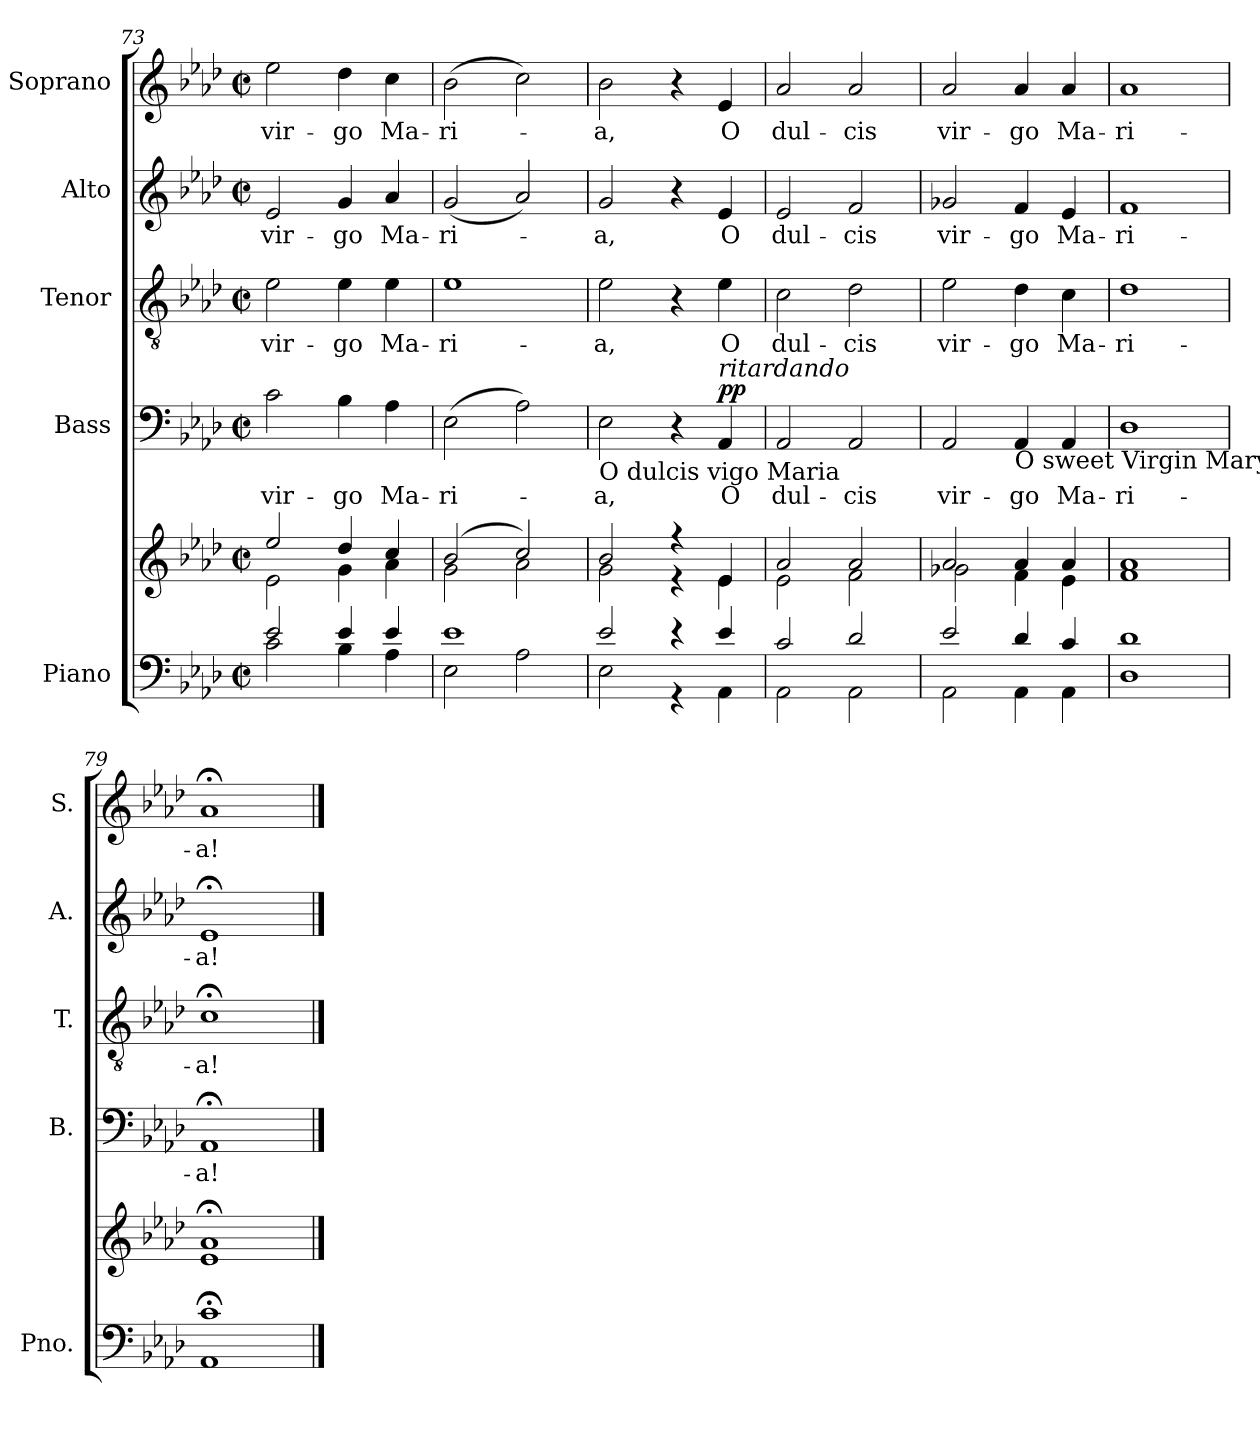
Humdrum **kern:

**kern	**kern	**kern	**text	**dynam	**kern	**text	**kern	**text	**kern	**text
*part5	*part5	*part4	*part4	*part4	*part3	*part3	*part2	*part2	*part1	*part1
*staff6	*staff5	*staff4	*staff4	*staff4	*staff3	*staff3	*staff2	*staff2	*staff1	*staff1
*I"Piano	*	*I"Bass	*	*	*I"Tenor	*	*I"Alto	*	*I"Soprano	*
*I'Pno.	*	*I'B.	*	*	*I'T.	*	*I'A.	*	*I'S.	*
*clefF4	*clefG2	*clefF4	*	*	*clefGv2	*	*clefG2	*	*clefG2	*
*k[b-e-a-d-]	*k[b-e-a-d-]	*k[b-e-a-d-]	*	*	*k[b-e-a-d-]	*	*k[b-e-a-d-]	*	*k[b-e-a-d-]	*
*A-:	*A-:	*A-:	*	*	*A-:	*	*A-:	*	*A-:	*
*M2/2	*M2/2	*M2/2	*	*	*M2/2	*	*M2/2	*	*M2/2	*
*met(c|)	*met(c|)	*met(c|)	*	*	*met(c|)	*	*met(c|)	*	*met(c|)	*
=73	=73	=73	=73	=73	=73	=73	=73	=73	=73	=73
*^	*^	*	*	*	*	*	*	*	*	*
!	!	!	!	!	!LO:LY:b	!	!	!LO:LY:b	!	!LO:LY:b	!	!LO:LY:b
2e-/	2c\	2ee-/	2e-\	2c\	vir-	.	2e-\	vir-	2e-/	vir-	2ee-\	vir-
!	!	!	!	!	!LO:LY:b	!	!	!LO:LY:b	!	!LO:LY:b	!	!LO:LY:b
4e-/	4B-\	4dd-/	4g\	4B-\	-go	.	4e-\	-go	4g/	-go	4dd-\	-go
!	!	!	!	!	!LO:LY:b	!	!	!LO:LY:b	!	!LO:LY:b	!	!LO:LY:b
4e-/	4A-\	4cc/	4a-\	4A-\	Ma-	.	4e-\	Ma-	4a-/	Ma-	4cc\	Ma-
=74	=74	=74	=74	=74	=74	=74	=74	=74	=74	=74	=74	=74
!	!	!	!	!	!LO:LY:b	!	!	!LO:LY:b	!	!LO:LY:b	!	!LO:LY:b
1e-	2E-\	(>2b-/	2g\	(>2E-\	-ri-	.	1e-	-ri-	(<2g/	-ri-	(>2b-\	-ri-
.	2A-\	2cc/)	2a-\	2A-\)	.	.	.	.	2a-/)	.	2cc\)	.
!!LO:PB:g=z
=75	=75	=75	=75	=75	=75	=75	=75	=75	=75	=75	=75	=75
!	!	!	!	!LO:TX:b:t=O dulcis vigo Maria	!	!	!	!	!	!	!	!
!	!	!	!	!	!LO:LY:b	!	!	!LO:LY:b	!	!LO:LY:b	!	!LO:LY:b
2e-/	2E-\	2b-/	2g\	2E-\	a,	.	2e-\	-a,	2g/	a,	2b-\	a,
4r	4r	4r	4r	4r	.	.	4r	.	4r	.	4r	.
!	!	!	!	!LO:TX:a:i:t=ritardando	!	!	!	!	!	!	!	!
!	!	!	!	!	!LO:LY:b	!LO:DY:a	!	!LO:LY:b	!	!LO:LY:b	!	!LO:LY:b
4e-/	4AA-\	4e-/	4e-\	4AA-/	O	pp	4e-\	O	4e-/	O	4e-/	O
=76	=76	=76	=76	=76	=76	=76	=76	=76	=76	=76	=76	=76
*	*	*	*	*	*	*	*	*	*	*	*MM93	*
!	!	!	!	!	!LO:LY:b	!	!	!LO:LY:b	!	!LO:LY:b	!	!LO:LY:b
2c/	2AA-\	2a-/	2e-\	2AA-/	dul-	.	2c\	dul-	2e-/	dul-	2a-/	dul-
*	*	*	*	*	*	*	*	*	*	*	*MM90	*
!	!	!	!	!	!LO:LY:b	!	!	!LO:LY:b	!	!LO:LY:b	!	!LO:LY:b
2d-/	2AA-\	2a-/	2f\	2AA-/	-cis	.	2d-\	-cis	2f/	-cis	2a-/	-cis
=77	=77	=77	=77	=77	=77	=77	=77	=77	=77	=77	=77	=77
*	*	*	*	*	*	*	*	*	*	*	*MM88	*
!	!	!	!	!	!LO:LY:b	!	!	!LO:LY:b	!	!LO:LY:b	!	!LO:LY:b
2e-/	2AA-\	2a-/	2g-X\	2AA-/	vir-	.	2e-\	vir-	2g-X/	vir-	2a-/	vir-
*	*	*	*	*	*	*	*	*	*	*	*MM86	*
!	!	!	!	!LO:TX:b:t=O sweet Virgin Mary.	!	!	!	!	!	!	!	!
!	!	!	!	!	!LO:LY:b	!	!	!LO:LY:b	!	!LO:LY:b	!	!LO:LY:b
4d-/	4AA-\	4a-/	4f\	4AA-/	-go	.	4d-\	-go	4f/	-go	4a-/	-go
*	*	*	*	*	*	*	*	*	*	*	*MM85	*
!	!	!	!	!	!LO:LY:b	!	!	!LO:LY:b	!	!LO:LY:b	!	!LO:LY:b
4c/	4AA-\	4a-/	4e-\	4AA-/	Ma-	.	4c\	Ma-	4e-/	Ma-	4a-/	Ma-
=78	=78	=78	=78	=78	=78	=78	=78	=78	=78	=78	=78	=78
*	*	*	*	*	*	*	*	*	*	*	*MM82	*
!	!	!	!	!	!LO:LY:b	!	!	!LO:LY:b	!	!LO:LY:b	!	!LO:LY:b
1d-	1D-	1a-	1f	1D-	-ri-	.	1d-	-ri-	1f	-ri-	1a-	-ri-
=79	=79	=79	=79	=79	=79	=79	=79	=79	=79	=79	=79	=79
*	*	*	*	*	*	*	*	*	*	*	*MM80	*
!	!	!	!	!	!LO:LY:b	!	!	!LO:LY:b	!	!LO:LY:b	!	!LO:LY:b
1c;<	1AA-	1a-;<	1e-	1AA-;<	-a!	.	1c;<	-a!	1e-;<	-a!	1a-;<	-a!
*v	*v	*	*	*	*	*	*	*	*	*	*	*
*	*v	*v	*	*	*	*	*	*	*	*	*
==	==	==	==	==	==	==	==	==	==	==
*-	*-	*-	*-	*-	*-	*-	*-	*-	*-	*-
